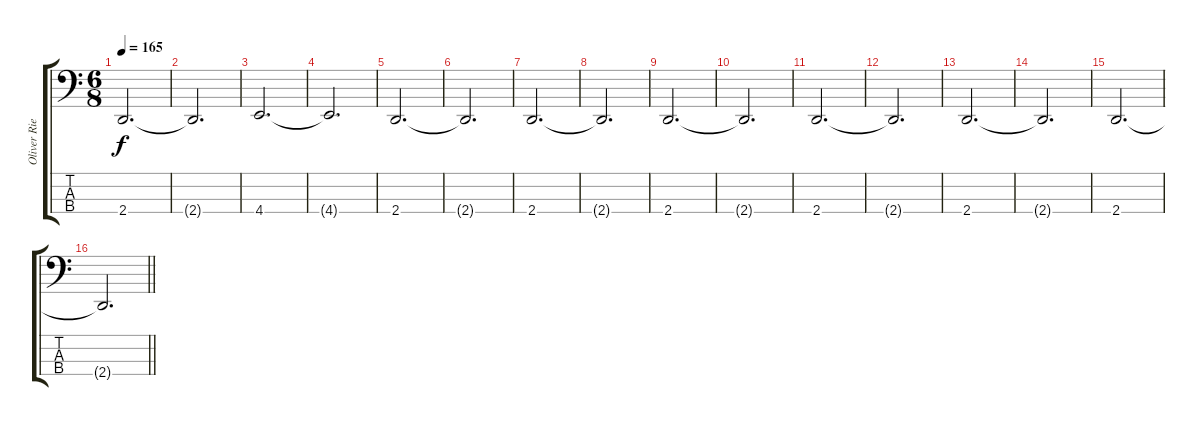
\track ("Oliver Riedel" "Oliver Rie") {instrument electricbassfinger}
\staff {score tabs}
\tuning (E2 C2 G1 C1) {hide}
\ts (6 8)
\tempo 165
\clef f4
\ks c
2.4.2{d dy f} |
2.4{t}.2{d} |
4.4.2{d} |
4.4{t}.2{d} |
2.4.2{d} |
2.4{t}.2{d} |
2.4.2{d} |
2.4{t}.2{d} |
2.4.2{d} |
2.4{t}.2{d} |
2.4.2{d} |
2.4{t}.2{d} |
2.4.2{d} |
2.4{t}.2{d} |
2.4.2{d} |
\barLineRight lightlight
2.4{t}.2{d}
